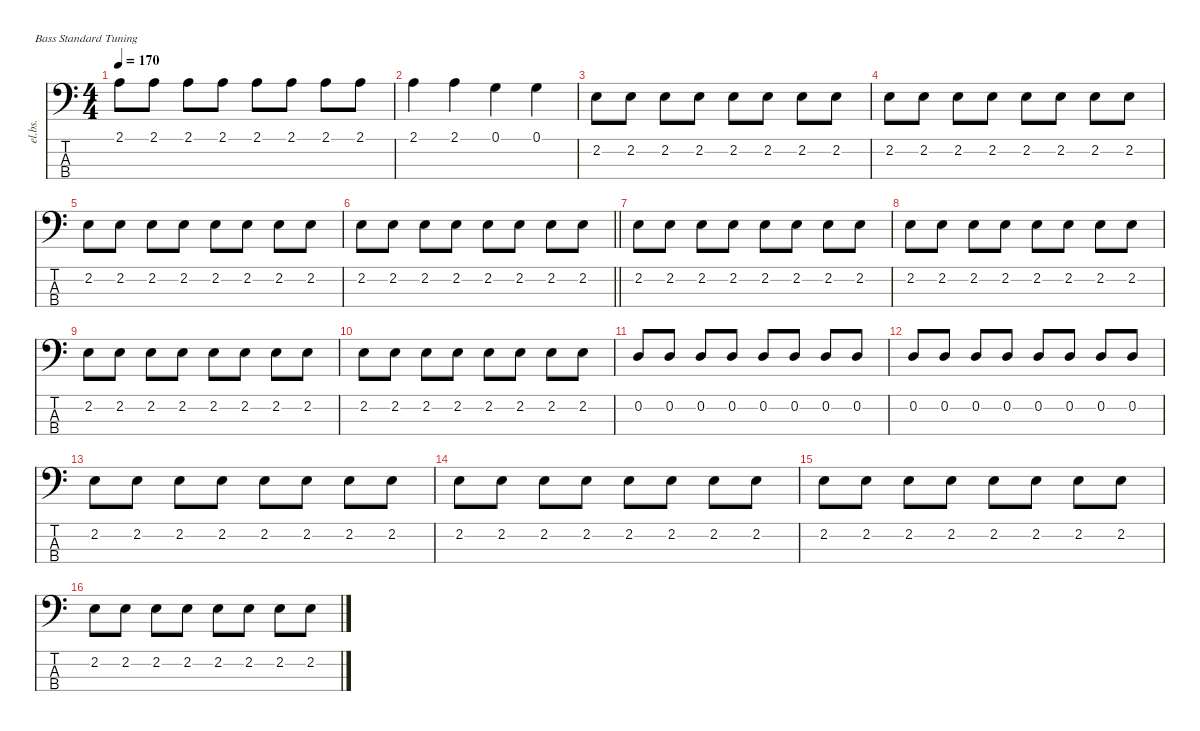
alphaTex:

\defaultSystemsLayout 4
\hideDynamics
\bracketExtendMode nobrackets
\otherSystemsTrackNameOrientation horizontal
\track ("Bass" "el.bs.") {instrument electricbassfinger}
\staff {score tabs}
\tuning (G2 D2 A1 E1)
\ts (4 4)
\tempo 170
\clef f4
\ks c
2.1.8{dy f beam Down} 2.1.8{beam Down} 2.1.8{beam Down} 2.1.8{beam Down} 2.1.8{beam Down} 2.1.8{beam Down} 2.1.8{beam Down} 2.1.8{beam Down} |
2.1.4{beam Down} 2.1.4{beam Down} 0.1.4{beam Down} 0.1.4{beam Down} |
2.2.8{beam Down} 2.2.8{beam Down} 2.2.8{beam Down} 2.2.8{beam Down} 2.2.8{beam Down} 2.2.8{beam Down} 2.2.8{beam Down} 2.2.8{beam Down} |
2.2.8{beam Down} 2.2.8{beam Down} 2.2.8{beam Down} 2.2.8{beam Down} 2.2.8{beam Down} 2.2.8{beam Down} 2.2.8{beam Down} 2.2.8{beam Down} |
2.2.8{beam Down} 2.2.8{beam Down} 2.2.8{beam Down} 2.2.8{beam Down} 2.2.8{beam Down} 2.2.8{beam Down} 2.2.8{beam Down} 2.2.8{beam Down} |
\barLineRight lightlight
2.2.8{beam Down} 2.2.8{beam Down} 2.2.8{beam Down} 2.2.8{beam Down} 2.2.8{beam Down} 2.2.8{beam Down} 2.2.8{beam Down} 2.2.8{beam Down} |
2.2.8{beam Down} 2.2.8{beam Down} 2.2.8{beam Down} 2.2.8{beam Down} 2.2.8{beam Down} 2.2.8{beam Down} 2.2.8{beam Down} 2.2.8{beam Down} |
2.2.8{beam Down} 2.2.8{beam Down} 2.2.8{beam Down} 2.2.8{beam Down} 2.2.8{beam Down} 2.2.8{beam Down} 2.2.8{beam Down} 2.2.8{beam Down} |
2.2.8{beam Down} 2.2.8{beam Down} 2.2.8{beam Down} 2.2.8{beam Down} 2.2.8{beam Down} 2.2.8{beam Down} 2.2.8{beam Down} 2.2.8{beam Down} |
2.2.8{beam Down} 2.2.8{beam Down} 2.2.8{beam Down} 2.2.8{beam Down} 2.2.8{beam Down} 2.2.8{beam Down} 2.2.8{beam Down} 2.2.8{beam Down} |
0.2.8{beam Up} 0.2.8{beam Up} 0.2.8{beam Up} 0.2.8{beam Up} 0.2.8{beam Up} 0.2.8{beam Up} 0.2.8{beam Up} 0.2.8{beam Up} |
0.2.8{beam Up} 0.2.8{beam Up} 0.2.8{beam Up} 0.2.8{beam Up} 0.2.8{beam Up} 0.2.8{beam Up} 0.2.8{beam Up} 0.2.8{beam Up} |
2.2.8{beam Down} 2.2.8{beam Down} 2.2.8{beam Down} 2.2.8{beam Down} 2.2.8{beam Down} 2.2.8{beam Down} 2.2.8{beam Down} 2.2.8{beam Down} |
2.2.8{beam Down} 2.2.8{beam Down} 2.2.8{beam Down} 2.2.8{beam Down} 2.2.8{beam Down} 2.2.8{beam Down} 2.2.8{beam Down} 2.2.8{beam Down} |
2.2.8{beam Down} 2.2.8{beam Down} 2.2.8{beam Down} 2.2.8{beam Down} 2.2.8{beam Down} 2.2.8{beam Down} 2.2.8{beam Down} 2.2.8{beam Down} |
2.2.8{beam Down} 2.2.8{beam Down} 2.2.8{beam Down} 2.2.8{beam Down} 2.2.8{beam Down} 2.2.8{beam Down} 2.2.8{beam Down} 2.2.8{beam Down}
